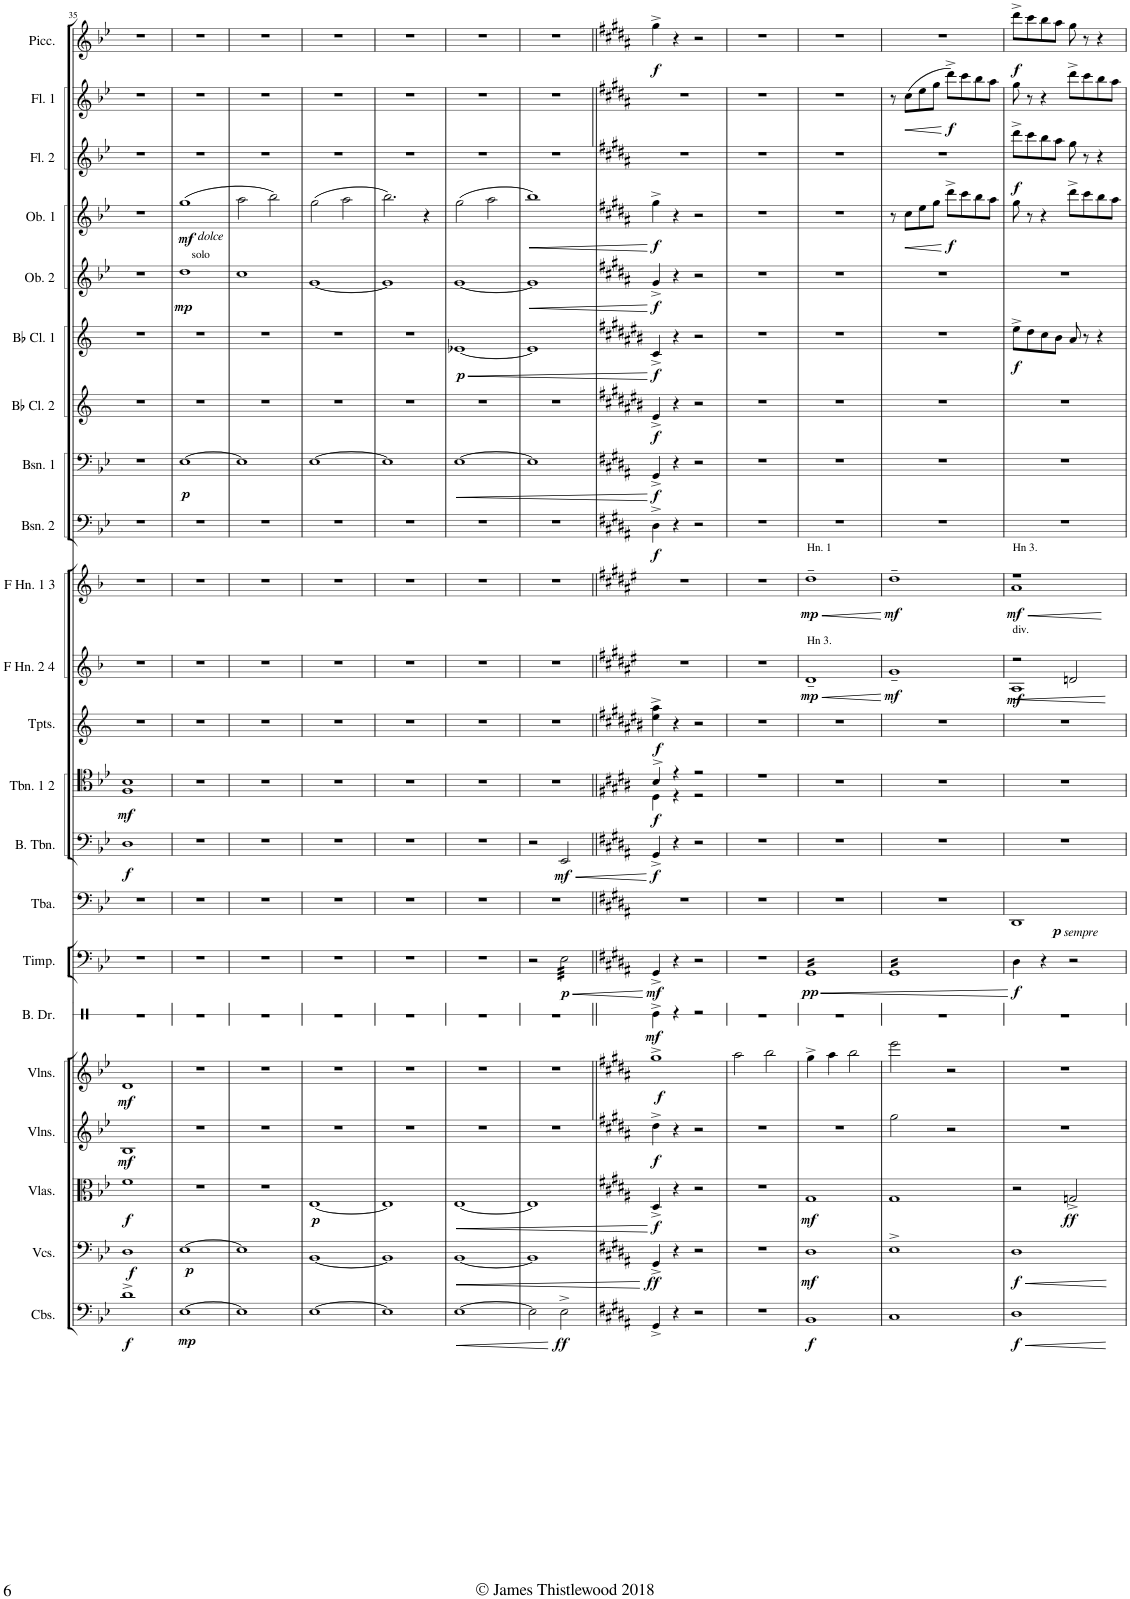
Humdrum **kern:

**kern	**dynam	**kern	**dynam	**kern	**dynam	**kern	**dynam	**kern	**dynam	**kern	**dynam	**kern	**dynam	**kern	**dynam	**kern	**dynam	**kern	**dynam	**kern	**dynam	**kern	**dynam	**kern	**dynam	**kern	**dynam	**kern	**dynam	**kern	**dynam	**kern	**dynam	**kern	**dynam	**kern	**dynam	**kern	**dynam	**kern	**dynam
*part21	*part21	*part20	*part20	*part19	*part19	*part18	*part18	*part17	*part17	*part16	*part16	*part15	*part15	*part14	*part14	*part13	*part13	*part12	*part12	*part11	*part11	*part10	*part10	*part9	*part9	*part8	*part8	*part7	*part7	*part6	*part6	*part5	*part5	*part4	*part4	*part3	*part3	*part2	*part2	*part1	*part1
*staff21	*staff21	*staff20	*staff20	*staff19	*staff19	*staff18	*staff18	*staff17	*staff17	*staff16	*staff16	*staff15	*staff15	*staff14	*staff14	*staff13	*staff13	*staff12	*staff12	*staff11	*staff11	*staff10	*staff10	*staff9	*staff9	*staff8	*staff8	*staff7	*staff7	*staff6	*staff6	*staff5	*staff5	*staff4	*staff4	*staff3	*staff3	*staff2	*staff2	*staff1	*staff1
*I"Contrabasses	*	*I"Violoncellos	*	*I"Violas	*	*I"Violins	*	*I"Violins	*	*I"Timpani	*	*I"Tuba	*	*I"Bass Trombone	*	*I"Trombones 1 &amp; 2	*	*I"Bb Trumpets 1 &amp; 2	*	*I"F Horn 2 &amp; 4	*	*I"F Horn 1 &amp; 3	*	*I"Bassoon 2	*	*I"Bassoons 1	*	*I"Bb Clarinet 2	*	*I"Bb Clarinet 1	*	*I"Oboe 2	*	*I"Oboe 1	*	*I"Flute 2	*	*I"Flute 1	*	*I"Piccolo	*
*I'Cbs.	*	*I'Vcs.	*	*I'Vlas.	*	*I'Vlns.	*	*I'Vlns.	*	*I'Timp.	*	*I'Tba.	*	*I'B. Tbn.	*	*I'Tbn. 1 2	*	*I'Tpts.	*	*I'F Hn. 2 4	*	*I'F Hn. 1 3	*	*I'Bsn. 2	*	*I'Bsn. 1	*	*I'Bb Cl. 2	*	*I'Bb Cl. 1	*	*I'Ob. 2	*	*I'Ob. 1	*	*I'Fl. 2	*	*I'Fl. 1	*	*I'Picc.	*
!!LO:PB:g=z
*clefF4	*	*clefF4	*	*clefC3	*	*clefG2	*	*clefG2	*	*clefF4	*	*clefF4	*	*clefF4	*	*clefC4	*	*clefG2	*	*clefG2	*	*clefG2	*	*clefF4	*	*clefF4	*	*clefG2	*	*clefG2	*	*clefG2	*	*clefG2	*	*clefG2	*	*clefG2	*	*clefG2	*
*Trd7c12	*	*	*	*	*	*	*	*	*	*	*	*	*	*	*	*	*	*Trd1c2	*	*Trd4c7	*	*Trd4c7	*	*	*	*	*	*Trd1c2	*	*Trd1c2	*	*	*	*	*	*	*	*	*	*Trd-7c-12	*
*k[b-e-]	*	*k[b-e-]	*	*k[b-e-]	*	*k[b-e-]	*	*k[b-e-]	*	*k[b-e-]	*	*k[b-e-]	*	*k[b-e-]	*	*k[b-e-]	*	*k[]	*	*k[b-]	*	*k[b-]	*	*k[b-e-]	*	*k[b-e-]	*	*k[]	*	*k[]	*	*k[b-e-]	*	*k[b-e-]	*	*k[b-e-]	*	*k[b-e-]	*	*k[b-e-]	*
*M2/2	*	*M2/2	*	*M2/2	*	*M2/2	*	*M2/2	*	*M2/2	*	*M2/2	*	*M2/2	*	*M2/2	*	*M2/2	*	*M2/2	*	*M2/2	*	*M2/2	*	*M2/2	*	*M2/2	*	*M2/2	*	*M2/2	*	*M2/2	*	*M2/2	*	*M2/2	*	*M2/2	*
*met(c|)	*	*met(c|)	*	*met(c|)	*	*met(c|)	*	*met(c|)	*	*met(c|)	*	*met(c|)	*	*met(c|)	*	*met(c|)	*	*met(c|)	*	*met(c|)	*	*met(c|)	*	*met(c|)	*	*met(c|)	*	*met(c|)	*	*met(c|)	*	*met(c|)	*	*met(c|)	*	*met(c|)	*	*met(c|)	*	*met(c|)	*
=35	=35	=35	=35	=35	=35	=35	=35	=35	=35	=35	=35	=35	=35	=35	=35	=35	=35	=35	=35	=35	=35	=35	=35	=35	=35	=35	=35	=35	=35	=35	=35	=35	=35	=35	=35	=35	=35	=35	=35	=35	=35
!	!LO:DY:b	!	!LO:DY:b	!	!LO:DY:b	!	!LO:DY:b	!	!LO:DY:b	!	!	!	!	!	!LO:DY:b	!	!LO:DY:b	!	!	!	!	!	!	!	!	!	!	!	!	!	!	!	!	!	!	!	!	!	!	!	!
1d^	f	1D	f	1f	f	1B-	mf	1d	mf	1r	.	1r	.	1D	f	1F 1B-	mf	1r	.	1r	.	1r	.	1r	.	1r	.	1r	.	1r	.	1r	.	1r	.	1r	.	1r	.	1r	.
=36	=36	=36	=36	=36	=36	=36	=36	=36	=36	=36	=36	=36	=36	=36	=36	=36	=36	=36	=36	=36	=36	=36	=36	=36	=36	=36	=36	=36	=36	=36	=36	=36	=36	=36	=36	=36	=36	=36	=36	=36	=36
!	!	!	!	!	!	!	!	!	!	!	!	!	!	!	!	!	!	!	!	!	!	!	!	!	!	!	!	!	!	!	!	!	!	!LO:TX:b:t=solo	!	!	!	!	!	!	!
!	!	!	!	!	!	!	!	!	!	!	!	!	!	!	!	!	!	!	!	!	!	!	!	!	!	!	!	!	!	!	!	!	!	!LO:TX:b:i:t=dolce	!	!	!	!	!	!	!
!	!LO:DY:b	!	!LO:DY:b	!	!	!	!	!	!	!	!	!	!	!	!	!	!	!	!	!	!	!	!	!	!	!	!LO:DY:b	!	!	!	!	!	!LO:DY:b	!	!LO:DY:b	!	!	!	!	!	!
[1E-	mp	[1E-	p	1r	.	1r	.	1r	.	1r	.	1r	.	1r	.	1r	.	1r	.	1r	.	1r	.	1r	.	[1E-	p	1r	.	1r	.	1dd	mp	(1gg	mf	1r	.	1r	.	1r	.
=37	=37	=37	=37	=37	=37	=37	=37	=37	=37	=37	=37	=37	=37	=37	=37	=37	=37	=37	=37	=37	=37	=37	=37	=37	=37	=37	=37	=37	=37	=37	=37	=37	=37	=37	=37	=37	=37	=37	=37	=37	=37
1E-]	.	1E-]	.	1r	.	1r	.	1r	.	1r	.	1r	.	1r	.	1r	.	1r	.	1r	.	1r	.	1r	.	1E-]	.	1r	.	1r	.	1cc	.	2aa\	.	1r	.	1r	.	1r	.
.	.	.	.	.	.	.	.	.	.	.	.	.	.	.	.	.	.	.	.	.	.	.	.	.	.	.	.	.	.	.	.	.	.	2bb-\)	.	.	.	.	.	.	.
=38	=38	=38	=38	=38	=38	=38	=38	=38	=38	=38	=38	=38	=38	=38	=38	=38	=38	=38	=38	=38	=38	=38	=38	=38	=38	=38	=38	=38	=38	=38	=38	=38	=38	=38	=38	=38	=38	=38	=38	=38	=38
!	!	!	!	!	!LO:DY:b	!	!	!	!	!	!	!	!	!	!	!	!	!	!	!	!	!	!	!	!	!	!	!	!	!	!	!	!	!	!	!	!	!	!	!	!
[1E-	.	[1BB-	.	[1E-	p	1r	.	1r	.	1r	.	1r	.	1r	.	1r	.	1r	.	1r	.	1r	.	1r	.	[1E-	.	1r	.	1r	.	[1g	.	(2gg\	.	1r	.	1r	.	1r	.
.	.	.	.	.	.	.	.	.	.	.	.	.	.	.	.	.	.	.	.	.	.	.	.	.	.	.	.	.	.	.	.	.	.	2aa\	.	.	.	.	.	.	.
=39	=39	=39	=39	=39	=39	=39	=39	=39	=39	=39	=39	=39	=39	=39	=39	=39	=39	=39	=39	=39	=39	=39	=39	=39	=39	=39	=39	=39	=39	=39	=39	=39	=39	=39	=39	=39	=39	=39	=39	=39	=39
1E-]	.	1BB-]	.	1E-]	.	1r	.	1r	.	1r	.	1r	.	1r	.	1r	.	1r	.	1r	.	1r	.	1r	.	1E-]	.	1r	.	1r	.	1g]	.	2.bb-\)	.	1r	.	1r	.	1r	.
.	.	.	.	.	.	.	.	.	.	.	.	.	.	.	.	.	.	.	.	.	.	.	.	.	.	.	.	.	.	.	.	.	.	4r	.	.	.	.	.	.	.
=40	=40	=40	=40	=40	=40	=40	=40	=40	=40	=40	=40	=40	=40	=40	=40	=40	=40	=40	=40	=40	=40	=40	=40	=40	=40	=40	=40	=40	=40	=40	=40	=40	=40	=40	=40	=40	=40	=40	=40	=40	=40
!	!LO:HP:b	!	!LO:HP:b	!	!LO:HP:b	!	!	!	!	!	!	!	!	!	!	!	!	!	!	!	!	!	!	!	!	!	!LO:HP:b	!	!	!	!LO:HP:b	!	!	!	!	!	!	!	!	!	!
!	!	!	!	!	!	!	!	!	!	!	!	!	!	!	!	!	!	!	!	!	!	!	!	!	!	!	!	!	!	!	!LO:DY:n=1:b	!	!	!	!	!	!	!	!	!	!
[1E-	<	[1BB-	<	[1E-	<	1r	.	1r	.	1r	.	1r	.	1r	.	1r	.	1r	.	1r	.	1r	.	1r	.	[1E-	<	1r	.	[1e-X	< p	[1g	.	(2gg\	.	1r	.	1r	.	1r	.
.	.	.	.	.	.	.	.	.	.	.	.	.	.	.	.	.	.	.	.	.	.	.	.	.	.	.	.	.	.	.	.	.	.	2aa\	.	.	.	.	.	.	.
=41	=41	=41	=41	=41	=41	=41	=41	=41	=41	=41	=41	=41	=41	=41	=41	=41	=41	=41	=41	=41	=41	=41	=41	=41	=41	=41	=41	=41	=41	=41	=41	=41	=41	=41	=41	=41	=41	=41	=41	=41	=41
!	!	!	!	!	!	!	!	!	!	!	!	!	!	!	!	!	!	!	!	!	!	!	!	!	!	!	!	!	!	!	!	!	!LO:HP:b	!	!LO:HP:b	!	!	!	!	!	!
2E-\]	.	1BB-]	.	1E-]	.	1r	.	1r	.	2r	.	1r	.	2r	.	1r	.	1r	.	1r	.	1r	.	1r	.	1E-]	.	1r	.	1e-]	.	1g]	<	1bb-)	<	1r	.	1r	.	1r	.
!	!LO:DY:n=1:b	!	!	!	!	!	!	!	!	!	!LO:HP:b	!	!	!	!LO:HP:b	!	!	!	!	!	!	!	!	!	!	!	!	!	!	!	!	!	!	!	!	!	!	!	!	!	!
!	!	!	!	!	!	!	!	!	!	!	!LO:DY:n=1:b	!	!	!	!LO:DY:n=1:b	!	!	!	!	!	!	!	!	!	!	!	!	!	!	!	!	!	!	!	!	!	!	!	!	!	!
*	*	*	*	*	*	*	*	*	*	*tremolo	*	*	*	*	*	*	*	*	*	*	*	*	*	*	*	*	*	*	*	*	*	*	*	*	*	*	*	*	*	*	*
2E-^\	[ ff	.	.	.	.	.	.	.	.	32E-\LLL	< p	.	.	2EE-/	< mf	.	.	.	.	.	.	.	.	.	.	.	.	.	.	.	.	.	.	.	.	.	.	.	.	.	.
.	.	.	.	.	.	.	.	.	.	32E-\	.	.	.	.	.	.	.	.	.	.	.	.	.	.	.	.	.	.	.	.	.	.	.	.	.	.	.	.	.	.	.
.	.	.	.	.	.	.	.	.	.	32E-\	.	.	.	.	.	.	.	.	.	.	.	.	.	.	.	.	.	.	.	.	.	.	.	.	.	.	.	.	.	.	.
.	.	.	.	.	.	.	.	.	.	32E-\	.	.	.	.	.	.	.	.	.	.	.	.	.	.	.	.	.	.	.	.	.	.	.	.	.	.	.	.	.	.	.
.	.	.	.	.	.	.	.	.	.	32E-\	.	.	.	.	.	.	.	.	.	.	.	.	.	.	.	.	.	.	.	.	.	.	.	.	.	.	.	.	.	.	.
.	.	.	.	.	.	.	.	.	.	32E-\	.	.	.	.	.	.	.	.	.	.	.	.	.	.	.	.	.	.	.	.	.	.	.	.	.	.	.	.	.	.	.
.	.	.	.	.	.	.	.	.	.	32E-\	.	.	.	.	.	.	.	.	.	.	.	.	.	.	.	.	.	.	.	.	.	.	.	.	.	.	.	.	.	.	.
.	.	.	.	.	.	.	.	.	.	32E-\	.	.	.	.	.	.	.	.	.	.	.	.	.	.	.	.	.	.	.	.	.	.	.	.	.	.	.	.	.	.	.
.	.	.	.	.	.	.	.	.	.	32E-\	.	.	.	.	.	.	.	.	.	.	.	.	.	.	.	.	.	.	.	.	.	.	.	.	.	.	.	.	.	.	.
.	.	.	.	.	.	.	.	.	.	32E-\	.	.	.	.	.	.	.	.	.	.	.	.	.	.	.	.	.	.	.	.	.	.	.	.	.	.	.	.	.	.	.
.	.	.	.	.	.	.	.	.	.	32E-\	.	.	.	.	.	.	.	.	.	.	.	.	.	.	.	.	.	.	.	.	.	.	.	.	.	.	.	.	.	.	.
.	.	.	.	.	.	.	.	.	.	32E-\	.	.	.	.	.	.	.	.	.	.	.	.	.	.	.	.	.	.	.	.	.	.	.	.	.	.	.	.	.	.	.
.	.	.	.	.	.	.	.	.	.	32E-\	.	.	.	.	.	.	.	.	.	.	.	.	.	.	.	.	.	.	.	.	.	.	.	.	.	.	.	.	.	.	.
.	.	.	.	.	.	.	.	.	.	32E-\	.	.	.	.	.	.	.	.	.	.	.	.	.	.	.	.	.	.	.	.	.	.	.	.	.	.	.	.	.	.	.
.	.	.	.	.	.	.	.	.	.	32E-\	.	.	.	.	.	.	.	.	.	.	.	.	.	.	.	.	.	.	.	.	.	.	.	.	.	.	.	.	.	.	.
.	.	.	.	.	.	.	.	.	.	32E-\JJJ	.	.	.	.	.	.	.	.	.	.	.	.	.	.	.	.	.	.	.	.	.	.	.	.	.	.	.	.	.	.	.
*	*	*	*	*	*	*	*	*	*	*Xtremolo	*	*	*	*	*	*	*	*	*	*	*	*	*	*	*	*	*	*	*	*	*	*	*	*	*	*	*	*	*	*	*
.	.	.	[	.	[	.	.	.	.	.	[	.	.	.	[	.	.	.	.	.	.	.	.	.	.	.	[	.	.	.	[	.	[	.	[	.	.	.	.	.	.
=42||	=42||	=42||	=42||	=42||	=42||	=42||	=42||	=42||	=42||	=42||	=42||	=42||	=42||	=42||	=42||	=42||	=42||	=42||	=42||	=42||	=42||	=42||	=42||	=42||	=42||	=42||	=42||	=42||	=42||	=42||	=42||	=42||	=42||	=42||	=42||	=42||	=42||	=42||	=42||	=42||	=42||
*k[f#c#g#d#a#]	*	*k[f#c#g#d#a#]	*	*k[f#c#g#d#a#]	*	*k[f#c#g#d#a#]	*	*k[f#c#g#d#a#]	*	*k[f#c#g#d#a#]	*	*k[f#c#g#d#a#]	*	*k[f#c#g#d#a#]	*	*k[f#c#g#d#a#]	*	*k[f#c#g#d#a#e#b#]	*	*k[f#c#g#d#a#e#]	*	*k[f#c#g#d#a#e#]	*	*k[f#c#g#d#a#]	*	*k[f#c#g#d#a#]	*	*k[f#c#g#d#a#e#b#]	*	*k[f#c#g#d#a#e#b#]	*	*k[f#c#g#d#a#]	*	*k[f#c#g#d#a#]	*	*k[f#c#g#d#a#]	*	*k[f#c#g#d#a#]	*	*k[f#c#g#d#a#]	*
*	*	*	*	*	*	*	*	*	*	*	*	*	*	*	*	*^	*	*	*	*	*	*	*	*	*	*	*	*	*	*	*	*	*	*	*	*	*	*	*	*	*
!	!	!	!LO:DY:b	!	!LO:DY:b	!	!LO:DY:b	!	!LO:DY:b	!	!LO:DY:b	!	!	!	!LO:DY:b	!	!	!LO:DY:b	!	!LO:DY:b	!	!	!	!	!	!LO:DY:b	!	!LO:DY:b	!	!LO:DY:b	!	!LO:DY:b	!	!LO:DY:b	!	!LO:DY:b	!	!	!	!	!	!LO:DY:b
4GG#^/	.	4GG#^/	ff	4D#^/	f	4dd#^\	f	1gg#^	f	4GG#^/	mf	1r	.	4GG#^/	f	4B^/	4D#\	f	4ee#\^ 4aa#\^	f	1r	.	1r	.	4D#^\	f	4GG#^/	f	4e#^/	f	4c#^/	f	4g#^/	f	4gg#^\	f	1r	.	1r	.	4gg#^\	f
4r	.	4r	.	4r	.	4r	.	.	.	4r	.	.	.	4r	.	4r	4r	.	4r	.	.	.	.	.	4r	.	4r	.	4r	.	4r	.	4r	.	4r	.	.	.	.	.	4r	.
2r	.	2r	.	2r	.	2r	.	.	.	2r	.	.	.	2r	.	2r	2r	.	2r	.	.	.	.	.	2r	.	2r	.	2r	.	2r	.	2r	.	2r	.	.	.	.	.	2r	.
=43	=43	=43	=43	=43	=43	=43	=43	=43	=43	=43	=43	=43	=43	=43	=43	=43	=43	=43	=43	=43	=43	=43	=43	=43	=43	=43	=43	=43	=43	=43	=43	=43	=43	=43	=43	=43	=43	=43	=43	=43	=43	=43
1r	.	1r	.	1r	.	1r	.	2aa#\	.	1r	.	1r	.	1r	.	1r	1r	.	1r	.	1r	.	1r	.	1r	.	1r	.	1r	.	1r	.	1r	.	1r	.	1r	.	1r	.	1r	.
.	.	.	.	.	.	.	.	2bb\	.	.	.	.	.	.	.	.	.	.	.	.	.	.	.	.	.	.	.	.	.	.	.	.	.	.	.	.	.	.	.	.	.	.
*	*	*	*	*	*	*	*	*	*	*	*	*	*	*	*	*v	*v	*	*	*	*	*	*	*	*	*	*	*	*	*	*	*	*	*	*	*	*	*	*	*	*	*
=44	=44	=44	=44	=44	=44	=44	=44	=44	=44	=44	=44	=44	=44	=44	=44	=44	=44	=44	=44	=44	=44	=44	=44	=44	=44	=44	=44	=44	=44	=44	=44	=44	=44	=44	=44	=44	=44	=44	=44	=44	=44
!	!	!	!	!	!	!	!	!	!	!	!	!	!	!	!	!	!	!	!	!	!	!LO:TX:a:t=Hn. 1	!	!	!	!	!	!	!	!	!	!	!	!	!	!	!	!	!	!	!
!	!	!	!	!	!	!	!	!	!	!	!	!	!	!	!	!	!	!	!	!LO:TX:a:t=Hn 3.	!	!	!	!	!	!	!	!	!	!	!	!	!	!	!	!	!	!	!	!	!
!	!LO:DY:b	!	!LO:DY:b	!	!LO:DY:b	!	!	!	!	!	!LO:HP:b	!	!	!	!	!	!	!	!	!	!LO:HP:b	!	!LO:HP:b	!	!	!	!	!	!	!	!	!	!	!	!	!	!	!	!	!	!
!	!	!	!	!	!	!	!	!	!	!	!LO:DY:n=1:b	!	!	!	!	!	!	!	!	!	!LO:DY:n=1:b	!	!LO:DY:n=1:b	!	!	!	!	!	!	!	!	!	!	!	!	!	!	!	!	!	!
*	*	*	*	*	*	*	*	*	*	*tremolo	*	*	*	*	*	*	*	*	*	*	*	*	*	*	*	*	*	*	*	*	*	*	*	*	*	*	*	*	*	*	*
1BB	f	1D#	mf	1G#	mf	1r	.	4gg#^\	.	16GG#LL	< pp	1r	.	1r	.	1r	.	1r	.	1d#~	< mp	1dd#~	< mp	1r	.	1r	.	1r	.	1r	.	1r	.	1r	.	1r	.	1r	.	1r	.
.	.	.	.	.	.	.	.	.	.	16GG#	.	.	.	.	.	.	.	.	.	.	.	.	.	.	.	.	.	.	.	.	.	.	.	.	.	.	.	.	.	.	.
.	.	.	.	.	.	.	.	.	.	16GG#	.	.	.	.	.	.	.	.	.	.	.	.	.	.	.	.	.	.	.	.	.	.	.	.	.	.	.	.	.	.	.
.	.	.	.	.	.	.	.	.	.	16GG#	.	.	.	.	.	.	.	.	.	.	.	.	.	.	.	.	.	.	.	.	.	.	.	.	.	.	.	.	.	.	.
.	.	.	.	.	.	.	.	4aa#\	.	16GG#	.	.	.	.	.	.	.	.	.	.	.	.	.	.	.	.	.	.	.	.	.	.	.	.	.	.	.	.	.	.	.
.	.	.	.	.	.	.	.	.	.	16GG#	.	.	.	.	.	.	.	.	.	.	.	.	.	.	.	.	.	.	.	.	.	.	.	.	.	.	.	.	.	.	.
.	.	.	.	.	.	.	.	.	.	16GG#	.	.	.	.	.	.	.	.	.	.	.	.	.	.	.	.	.	.	.	.	.	.	.	.	.	.	.	.	.	.	.
.	.	.	.	.	.	.	.	.	.	16GG#	.	.	.	.	.	.	.	.	.	.	.	.	.	.	.	.	.	.	.	.	.	.	.	.	.	.	.	.	.	.	.
.	.	.	.	.	.	.	.	2bb\	.	16GG#	.	.	.	.	.	.	.	.	.	.	.	.	.	.	.	.	.	.	.	.	.	.	.	.	.	.	.	.	.	.	.
.	.	.	.	.	.	.	.	.	.	16GG#	.	.	.	.	.	.	.	.	.	.	.	.	.	.	.	.	.	.	.	.	.	.	.	.	.	.	.	.	.	.	.
.	.	.	.	.	.	.	.	.	.	16GG#	.	.	.	.	.	.	.	.	.	.	.	.	.	.	.	.	.	.	.	.	.	.	.	.	.	.	.	.	.	.	.
.	.	.	.	.	.	.	.	.	.	16GG#	.	.	.	.	.	.	.	.	.	.	.	.	.	.	.	.	.	.	.	.	.	.	.	.	.	.	.	.	.	.	.
.	.	.	.	.	.	.	.	.	.	16GG#	.	.	.	.	.	.	.	.	.	.	.	.	.	.	.	.	.	.	.	.	.	.	.	.	.	.	.	.	.	.	.
.	.	.	.	.	.	.	.	.	.	16GG#	.	.	.	.	.	.	.	.	.	.	.	.	.	.	.	.	.	.	.	.	.	.	.	.	.	.	.	.	.	.	.
.	.	.	.	.	.	.	.	.	.	16GG#	.	.	.	.	.	.	.	.	.	.	.	.	.	.	.	.	.	.	.	.	.	.	.	.	.	.	.	.	.	.	.
.	.	.	.	.	.	.	.	.	.	16GG#JJ	.	.	.	.	.	.	.	.	.	.	.	.	.	.	.	.	.	.	.	.	.	.	.	.	.	.	.	.	.	.	.
.	.	.	.	.	.	.	.	.	.	.	.	.	.	.	.	.	.	.	.	.	[	.	[	.	.	.	.	.	.	.	.	.	.	.	.	.	.	.	.	.	.
=45	=45	=45	=45	=45	=45	=45	=45	=45	=45	=45	=45	=45	=45	=45	=45	=45	=45	=45	=45	=45	=45	=45	=45	=45	=45	=45	=45	=45	=45	=45	=45	=45	=45	=45	=45	=45	=45	=45	=45	=45	=45
!	!	!	!	!	!	!	!	!	!	!	!	!	!	!	!	!	!	!	!	!	!LO:DY:b	!	!LO:DY:b	!	!	!	!	!	!	!	!	!	!	!	!	!	!	!	!	!	!
1C#	.	1E^	.	1G#	.	2gg#\	.	2eee\	.	16GG#LL	.	1r	.	1r	.	1r	.	1r	.	1g#~	mf	1dd#~	mf	1r	.	1r	.	1r	.	1r	.	1r	.	8r	.	1r	.	8r	.	1r	.
.	.	.	.	.	.	.	.	.	.	16GG#	.	.	.	.	.	.	.	.	.	.	.	.	.	.	.	.	.	.	.	.	.	.	.	.	.	.	.	.	.	.	.
!	!	!	!	!	!	!	!	!	!	!	!	!	!	!	!	!	!	!	!	!	!	!	!	!	!	!	!	!	!	!	!	!	!	!	!LO:HP:b	!	!	!	!LO:HP:b	!	!
.	.	.	.	.	.	.	.	.	.	16GG#	.	.	.	.	.	.	.	.	.	.	.	.	.	.	.	.	.	.	.	.	.	.	.	8cc#\L	<	.	.	(8cc#\L	<	.	.
.	.	.	.	.	.	.	.	.	.	16GG#	.	.	.	.	.	.	.	.	.	.	.	.	.	.	.	.	.	.	.	.	.	.	.	.	.	.	.	.	.	.	.
.	.	.	.	.	.	.	.	.	.	16GG#	.	.	.	.	.	.	.	.	.	.	.	.	.	.	.	.	.	.	.	.	.	.	.	8ee\	.	.	.	8ee\	.	.	.
.	.	.	.	.	.	.	.	.	.	16GG#	.	.	.	.	.	.	.	.	.	.	.	.	.	.	.	.	.	.	.	.	.	.	.	.	.	.	.	.	.	.	.
.	.	.	.	.	.	.	.	.	.	16GG#	.	.	.	.	.	.	.	.	.	.	.	.	.	.	.	.	.	.	.	.	.	.	.	8gg#\J	.	.	.	8gg#\J	.	.	.
.	.	.	.	.	.	.	.	.	.	16GG#	.	.	.	.	.	.	.	.	.	.	.	.	.	.	.	.	.	.	.	.	.	.	.	.	.	.	.	.	.	.	.
!	!	!	!	!	!	!	!	!	!	!	!	!	!	!	!	!	!	!	!	!	!	!	!	!	!	!	!	!	!	!	!	!	!	!	!LO:DY:n=1:b	!	!	!	!LO:DY:n=1:b	!	!
.	.	.	.	.	.	2r	.	2r	.	16GG#	.	.	.	.	.	.	.	.	.	.	.	.	.	.	.	.	.	.	.	.	.	.	.	8ddd#^\L	[ f	.	.	8ddd#^\L)	[ f	.	.
.	.	.	.	.	.	.	.	.	.	16GG#	.	.	.	.	.	.	.	.	.	.	.	.	.	.	.	.	.	.	.	.	.	.	.	.	.	.	.	.	.	.	.
.	.	.	.	.	.	.	.	.	.	16GG#	.	.	.	.	.	.	.	.	.	.	.	.	.	.	.	.	.	.	.	.	.	.	.	8ccc#\	.	.	.	8ccc#\	.	.	.
.	.	.	.	.	.	.	.	.	.	16GG#	.	.	.	.	.	.	.	.	.	.	.	.	.	.	.	.	.	.	.	.	.	.	.	.	.	.	.	.	.	.	.
.	.	.	.	.	.	.	.	.	.	16GG#	.	.	.	.	.	.	.	.	.	.	.	.	.	.	.	.	.	.	.	.	.	.	.	8bb\	.	.	.	8bb\	.	.	.
.	.	.	.	.	.	.	.	.	.	16GG#	.	.	.	.	.	.	.	.	.	.	.	.	.	.	.	.	.	.	.	.	.	.	.	.	.	.	.	.	.	.	.
.	.	.	.	.	.	.	.	.	.	16GG#	.	.	.	.	.	.	.	.	.	.	.	.	.	.	.	.	.	.	.	.	.	.	.	8aa#\J	.	.	.	8aa#\J	.	.	.
.	.	.	.	.	.	.	.	.	.	16GG#JJ	.	.	.	.	.	.	.	.	.	.	.	.	.	.	.	.	.	.	.	.	.	.	.	.	.	.	.	.	.	.	.
*	*	*	*	*	*	*	*	*	*	*Xtremolo	*	*	*	*	*	*	*	*	*	*	*	*	*	*	*	*	*	*	*	*	*	*	*	*	*	*	*	*	*	*	*
.	.	.	.	.	.	.	.	.	.	.	[	.	.	.	.	.	.	.	.	.	.	.	.	.	.	.	.	.	.	.	.	.	.	.	.	.	.	.	.	.	.
=46	=46	=46	=46	=46	=46	=46	=46	=46	=46	=46	=46	=46	=46	=46	=46	=46	=46	=46	=46	=46	=46	=46	=46	=46	=46	=46	=46	=46	=46	=46	=46	=46	=46	=46	=46	=46	=46	=46	=46	=46	=46
!	!	!	!	!	!	!	!	!	!	!	!	!	!	!	!	!	!	!	!	!	!	!LO:TX:a:t=Hn 3.	!	!	!	!	!	!	!	!	!	!	!	!	!	!	!	!	!	!	!
!	!	!	!	!	!	!	!	!	!	!	!	!	!	!	!	!	!	!	!	!LO:TX:a:t=div.	!	!	!	!	!	!	!	!	!	!	!	!	!	!	!	!	!	!	!	!	!
!	!	!	!	!	!	!	!	!	!	!	!	!LO:TX:b:i:t=sempre	!	!	!	!	!	!	!	!	!	!	!	!	!	!	!	!	!	!	!	!	!	!	!	!	!	!	!	!	!
!	!LO:HP:b	!	!LO:HP:b	!	!	!	!	!	!	!	!	!	!	!	!	!	!	!	!	!	!LO:HP:b	!	!LO:HP:b	!	!	!	!	!	!	!	!	!	!	!	!	!	!	!	!	!	!
*	*	*	*	*	*	*	*	*	*	*	*	*	*	*	*	*	*	*	*	*^	*	*^	*	*	*	*	*	*	*	*	*	*	*	*	*	*	*	*	*	*	*
!	!LO:DY:n=1:b	!	!LO:DY:n=1:b	!	!	!	!	!	!	!	!LO:DY:b	!	!LO:DY:b	!	!	!	!	!	!	!	!	!LO:DY:n=1:b	!	!	!LO:DY:n=1:b	!	!	!	!	!	!	!	!LO:DY:b	!	!	!	!	!	!LO:DY:b	!	!	!	!LO:DY:b
1D#	< f	1D#	< f	2r	.	1r	.	1r	.	4D#\	f	1DD#	p	1r	.	1r	.	1r	.	2r	1A#	< mf	1r	1a#	< mf	1r	.	1r	.	1r	.	8ee#^\L	f	1r	.	8gg#\	.	8ddd#^\L	f	8gg#\	.	8ddd#^\L	f
.	.	.	.	.	.	.	.	.	.	.	.	.	.	.	.	.	.	.	.	.	.	.	.	.	.	.	.	.	.	.	.	8dd#\	.	.	.	8r	.	8ccc#\	.	8r	.	8ccc#\	.
.	.	.	.	.	.	.	.	.	.	4r	.	.	.	.	.	.	.	.	.	.	.	.	.	.	.	.	.	.	.	.	.	8cc#\	.	.	.	4r	.	8bb\	.	4r	.	8bb\	.
.	.	.	.	.	.	.	.	.	.	.	.	.	.	.	.	.	.	.	.	.	.	.	.	.	.	.	.	.	.	.	.	8b#\J	.	.	.	.	.	8aa#\J	.	.	.	8aa#\J	.
!	!	!	!	!	!LO:DY:b	!	!	!	!	!	!	!	!	!	!	!	!	!	!	!	!	!	!	!	!	!	!	!	!	!	!	!	!	!	!	!	!	!	!	!	!	!	!
.	.	.	.	2Gn^/	ff	.	.	.	.	2r	.	.	.	.	.	.	.	.	.	2dn/	.	.	.	.	.	.	.	.	.	.	.	8a#/	.	.	.	8ddd#^\L	.	8gg#\	.	8ddd#^\L	.	8gg#\	.
.	.	.	.	.	.	.	.	.	.	.	.	.	.	.	.	.	.	.	.	.	.	.	.	.	.	.	.	.	.	.	.	8r	.	.	.	8ccc#\	.	8r	.	8ccc#\	.	8r	.
.	.	.	.	.	.	.	.	.	.	.	.	.	.	.	.	.	.	.	.	.	.	.	.	.	.	.	.	.	.	.	.	4r	.	.	.	8bb\	.	4r	.	8bb\	.	4r	.
.	.	.	.	.	.	.	.	.	.	.	.	.	.	.	.	.	.	.	.	.	.	.	.	.	.	.	.	.	.	.	.	.	.	.	.	8aa#\J	.	.	.	8aa#\J	.	.	.
*	*	*	*	*	*	*	*	*	*	*	*	*	*	*	*	*	*	*	*	*v	*v	*	*	*	*	*	*	*	*	*	*	*	*	*	*	*	*	*	*	*	*	*	*
*	*	*	*	*	*	*	*	*	*	*	*	*	*	*	*	*	*	*	*	*	*	*v	*v	*	*	*	*	*	*	*	*	*	*	*	*	*	*	*	*	*	*	*
.	[	.	[	.	.	.	.	.	.	.	.	.	.	.	.	.	.	.	.	.	[	.	[	.	.	.	.	.	.	.	.	.	.	.	.	.	.	.	.	.	.
=	=	=	=	=	=	=	=	=	=	=	=	=	=	=	=	=	=	=	=	=	=	=	=	=	=	=	=	=	=	=	=	=	=	=	=	=	=	=	=	=	=
*-	*-	*-	*-	*-	*-	*-	*-	*-	*-	*-	*-	*-	*-	*-	*-	*-	*-	*-	*-	*-	*-	*-	*-	*-	*-	*-	*-	*-	*-	*-	*-	*-	*-	*-	*-	*-	*-	*-	*-	*-	*-
